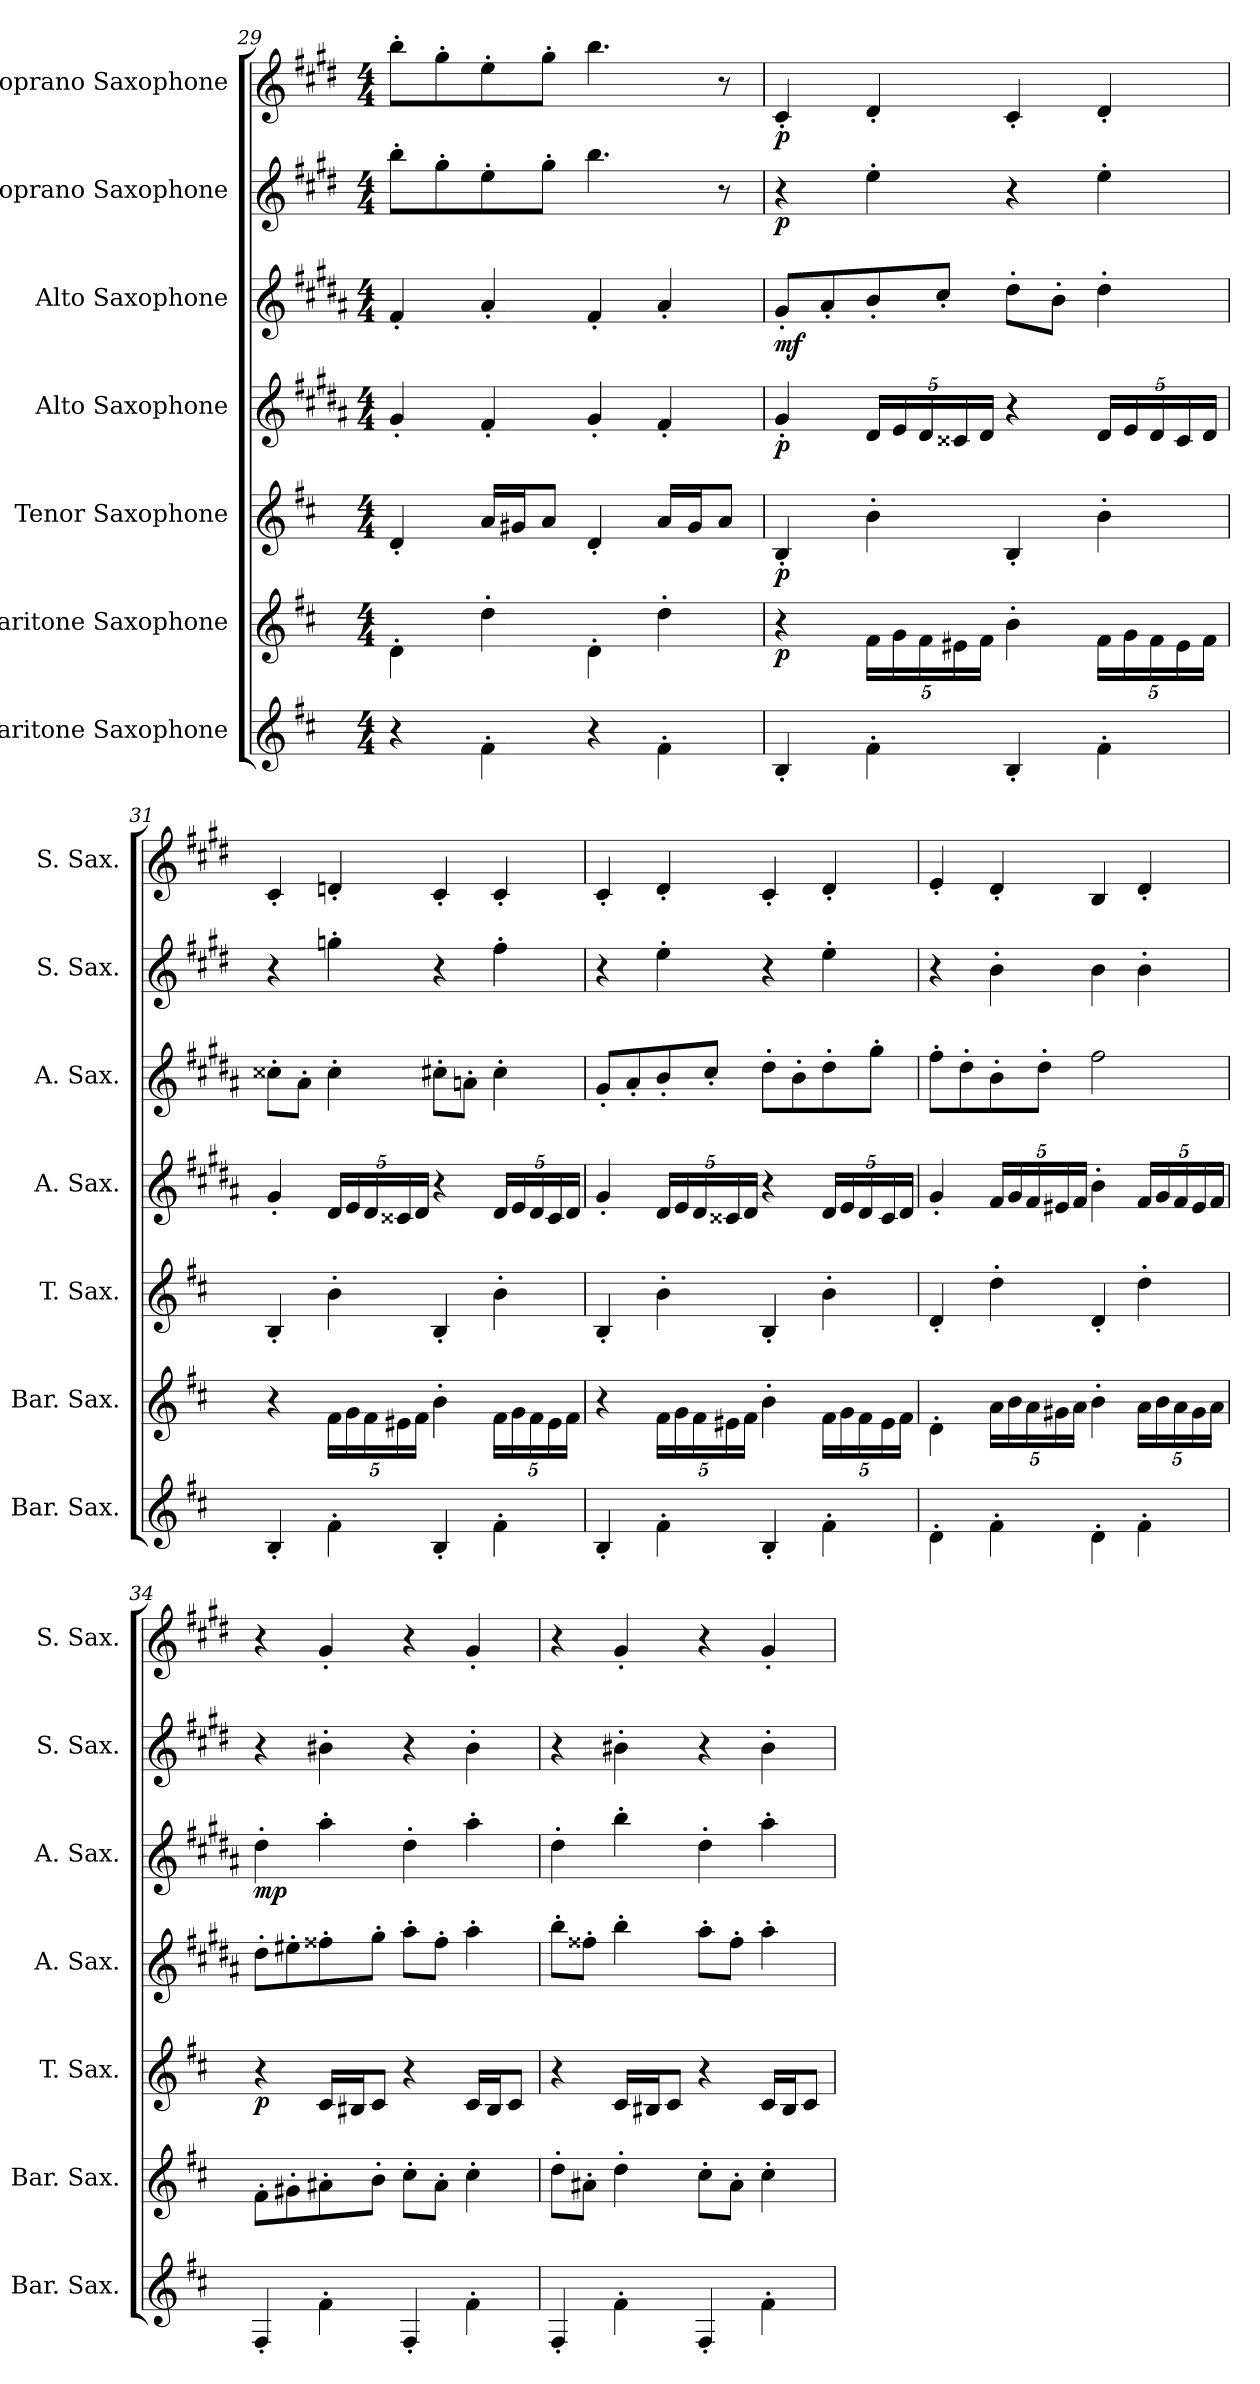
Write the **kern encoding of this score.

**kern	**kern	**dynam	**kern	**dynam	**kern	**dynam	**kern	**dynam	**kern	**dynam	**kern	**dynam
*part7	*part6	*part6	*part5	*part5	*part4	*part4	*part3	*part3	*part2	*part2	*part1	*part1
*staff7	*staff6	*staff6	*staff5	*staff5	*staff4	*staff4	*staff3	*staff3	*staff2	*staff2	*staff1	*staff1
*I"Baritone Saxophone	*I"Baritone Saxophone	*	*I"Tenor Saxophone	*	*I"Alto Saxophone	*	*I"Alto Saxophone	*	*I"Soprano Saxophone	*	*I"Soprano Saxophone	*
*I'Bar. Sax.	*I'Bar. Sax.	*	*I'T. Sax.	*	*I'A. Sax.	*	*I'A. Sax.	*	*I'S. Sax.	*	*I'S. Sax.	*
*clefG2	*clefG2	*	*clefG2	*	*clefG2	*	*clefG2	*	*clefG2	*	*clefG2	*
*ITrd12c21	*ITrd12c21	*	*ITrd8c14	*	*ITrd5c9	*	*ITrd5c9	*	*ITrd1c2	*	*ITrd1c2	*
*k[f#c#]	*k[f#c#]	*	*k[f#c#]	*	*k[f#c#]	*	*k[f#c#]	*	*k[f#c#]	*	*k[f#c#]	*
*M4/4	*M4/4	*	*M4/4	*	*M4/4	*	*M4/4	*	*M4/4	*	*M4/4	*
=29	=29	=29	=29	=29	=29	=29	=29	=29	=29	=29	=29	=29
4r	4D'\	.	4D'/	.	4B'/	.	4A'/	.	8aa'\L	.	8aa'\L	.
.	.	.	.	.	.	.	.	.	8ff#'\	.	8ff#'\	.
4F#'\	4d'\	.	16A/LL	.	4A'/	.	4c#'/	.	8dd'\	.	8dd'\	.
.	.	.	16G#X/J	.	.	.	.	.	.	.	.	.
.	.	.	8A/J	.	.	.	.	.	8ff#'\J	.	8ff#'\J	.
4r	4D'\	.	4D'/	.	4B'/	.	4A'/	.	4.aa\	.	4.aa\	.
4F#'\	4d'\	.	16A/LL	.	4A'/	.	4c#'/	.	.	.	.	.
.	.	.	16G#/J	.	.	.	.	.	.	.	.	.
.	.	.	8A/J	.	.	.	.	.	8r	.	8r	.
=30	=30	=30	=30	=30	=30	=30	=30	=30	=30	=30	=30	=30
!	!	!LO:DY:b	!	!LO:DY:b	!	!LO:DY:b	!	!LO:DY:b	!	!LO:DY:b	!	!LO:DY:b
4BB'/	4r	p	4BB'/	p	4B'/	p	8B'/L	mf	4r	p	4B'/	p
.	.	.	.	.	.	.	8c#'/	.	.	.	.	.
*	*Xbrackettup	*	*	*	*Xbrackettup	*	*	*	*	*	*	*
4F#'\	20F#\LL	.	4B'\	.	20F#/LL	.	8d'/	.	4dd'\	.	4c#'/	.
.	20G\	.	.	.	20G/	.	.	.	.	.	.	.
.	20F#\	.	.	.	20F#/	.	.	.	.	.	.	.
.	.	.	.	.	.	.	8e'/J	.	.	.	.	.
.	20E#X\	.	.	.	20E#X/	.	.	.	.	.	.	.
.	20F#\JJ	.	.	.	20F#/JJ	.	.	.	.	.	.	.
4BB'/	4B'\	.	4BB'/	.	4r	.	8f#'\L	.	4r	.	4B'/	.
.	.	.	.	.	.	.	8d'\J	.	.	.	.	.
4F#'\	20F#\LL	.	4B'\	.	20F#/LL	.	4f#'\	.	4dd'\	.	4c#'/	.
.	20G\	.	.	.	20G/	.	.	.	.	.	.	.
.	20F#\	.	.	.	20F#/	.	.	.	.	.	.	.
.	20E#\	.	.	.	20E#/	.	.	.	.	.	.	.
.	20F#\JJ	.	.	.	20F#/JJ	.	.	.	.	.	.	.
!!LO:PB:g=z
=31	=31	=31	=31	=31	=31	=31	=31	=31	=31	=31	=31	=31
4BB'/	4r	.	4BB'/	.	4B'/	.	8e#X'\L	.	4r	.	4B'/	.
.	.	.	.	.	.	.	8c#'\J	.	.	.	.	.
4F#'\	20F#\LL	.	4B'\	.	20F#/LL	.	4e#'\	.	4ffn'\	.	4cn'/	.
.	20G\	.	.	.	20G/	.	.	.	.	.	.	.
.	20F#\	.	.	.	20F#/	.	.	.	.	.	.	.
.	20E#X\	.	.	.	20E#X/	.	.	.	.	.	.	.
.	20F#\JJ	.	.	.	20F#/JJ	.	.	.	.	.	.	.
4BB'/	4B'\	.	4BB'/	.	4r	.	8en'\L	.	4r	.	4B'/	.
.	.	.	.	.	.	.	8cn'\J	.	.	.	.	.
4F#'\	20F#\LL	.	4B'\	.	20F#/LL	.	4e'\	.	4ee'\	.	4B'/	.
.	20G\	.	.	.	20G/	.	.	.	.	.	.	.
.	20F#\	.	.	.	20F#/	.	.	.	.	.	.	.
.	20E#\	.	.	.	20E#/	.	.	.	.	.	.	.
.	20F#\JJ	.	.	.	20F#/JJ	.	.	.	.	.	.	.
=32	=32	=32	=32	=32	=32	=32	=32	=32	=32	=32	=32	=32
4BB'/	4r	.	4BB'/	.	4B'/	.	8B'/L	.	4r	.	4B'/	.
.	.	.	.	.	.	.	8c#'/	.	.	.	.	.
4F#'\	20F#\LL	.	4B'\	.	20F#/LL	.	8d'/	.	4dd'\	.	4c#'/	.
.	20G\	.	.	.	20G/	.	.	.	.	.	.	.
.	20F#\	.	.	.	20F#/	.	.	.	.	.	.	.
.	.	.	.	.	.	.	8e'/J	.	.	.	.	.
.	20E#X\	.	.	.	20E#X/	.	.	.	.	.	.	.
.	20F#\JJ	.	.	.	20F#/JJ	.	.	.	.	.	.	.
4BB'/	4B'\	.	4BB'/	.	4r	.	8f#'\L	.	4r	.	4B'/	.
.	.	.	.	.	.	.	8d'\	.	.	.	.	.
4F#'\	20F#\LL	.	4B'\	.	20F#/LL	.	8f#'\	.	4dd'\	.	4c#'/	.
.	20G\	.	.	.	20G/	.	.	.	.	.	.	.
.	20F#\	.	.	.	20F#/	.	.	.	.	.	.	.
.	.	.	.	.	.	.	8b'\J	.	.	.	.	.
.	20E#\	.	.	.	20E#/	.	.	.	.	.	.	.
.	20F#\JJ	.	.	.	20F#/JJ	.	.	.	.	.	.	.
!!LO:PB:g=z
=33	=33	=33	=33	=33	=33	=33	=33	=33	=33	=33	=33	=33
4D'\	4D'\	.	4D'/	.	4B'/	.	8a'\L	.	4r	.	4d'/	.
.	.	.	.	.	.	.	8f#'\	.	.	.	.	.
4F#'\	20A\LL	.	4d'\	.	20A/LL	.	8d'\	.	4a'\	.	4c#'/	.
.	20B\	.	.	.	20B/	.	.	.	.	.	.	.
.	20A\	.	.	.	20A/	.	.	.	.	.	.	.
.	.	.	.	.	.	.	8f#'\J	.	.	.	.	.
.	20G#X\	.	.	.	20G#X/	.	.	.	.	.	.	.
.	20A\JJ	.	.	.	20A/JJ	.	.	.	.	.	.	.
4D'\	4B'\	.	4D'/	.	4d'\	.	2a\	.	4a\	.	4A/	.
4F#'\	20A\LL	.	4d'\	.	20A/LL	.	.	.	4a'\	.	4c#'/	.
.	20B\	.	.	.	20B/	.	.	.	.	.	.	.
.	20A\	.	.	.	20A/	.	.	.	.	.	.	.
.	20G#\	.	.	.	20G#/	.	.	.	.	.	.	.
.	20A\JJ	.	.	.	20A/JJ	.	.	.	.	.	.	.
=34	=34	=34	=34	=34	=34	=34	=34	=34	=34	=34	=34	=34
!	!	!	!	!LO:DY:b	!	!	!	!LO:DY:b	!	!	!	!
4FF#'/	8F#'\L	.	4r	p	8f#'\L	.	4f#'\	mp	4r	.	4r	.
.	8G#X'\	.	.	.	8g#X'\	.	.	.	.	.	.	.
4F#'\	8A#X'\	.	16C#/LL	.	8a#X'\	.	4cc#'\	.	4a#X'\	.	4f#'/	.
.	.	.	16BB#X/J	.	.	.	.	.	.	.	.	.
.	8B'\J	.	8C#/J	.	8b'\J	.	.	.	.	.	.	.
4FF#'/	8c#'\L	.	4r	.	8cc#'\L	.	4f#'\	.	4r	.	4r	.
.	8A#'\J	.	.	.	8a#'\J	.	.	.	.	.	.	.
4F#'\	4c#'\	.	16C#/LL	.	4cc#'\	.	4cc#'\	.	4a#'\	.	4f#'/	.
.	.	.	16BB#/J	.	.	.	.	.	.	.	.	.
.	.	.	8C#/J	.	.	.	.	.	.	.	.	.
=35	=35	=35	=35	=35	=35	=35	=35	=35	=35	=35	=35	=35
4FF#'/	8d'\L	.	4r	.	8dd'\L	.	4f#'\	.	4r	.	4r	.
.	8A#X'\J	.	.	.	8a#X'\J	.	.	.	.	.	.	.
4F#'\	4d'\	.	16C#/LL	.	4dd'\	.	4dd'\	.	4a#X'\	.	4f#'/	.
.	.	.	16BB#X/J	.	.	.	.	.	.	.	.	.
.	.	.	8C#/J	.	.	.	.	.	.	.	.	.
4FF#'/	8c#'\L	.	4r	.	8cc#'\L	.	4f#'\	.	4r	.	4r	.
.	8A#'\J	.	.	.	8a#'\J	.	.	.	.	.	.	.
4F#'\	4c#'\	.	16C#/LL	.	4cc#'\	.	4cc#'\	.	4a#'\	.	4f#'/	.
.	.	.	16BB#/J	.	.	.	.	.	.	.	.	.
.	.	.	8C#/J	.	.	.	.	.	.	.	.	.
=	=	=	=	=	=	=	=	=	=	=	=	=
*-	*-	*-	*-	*-	*-	*-	*-	*-	*-	*-	*-	*-
